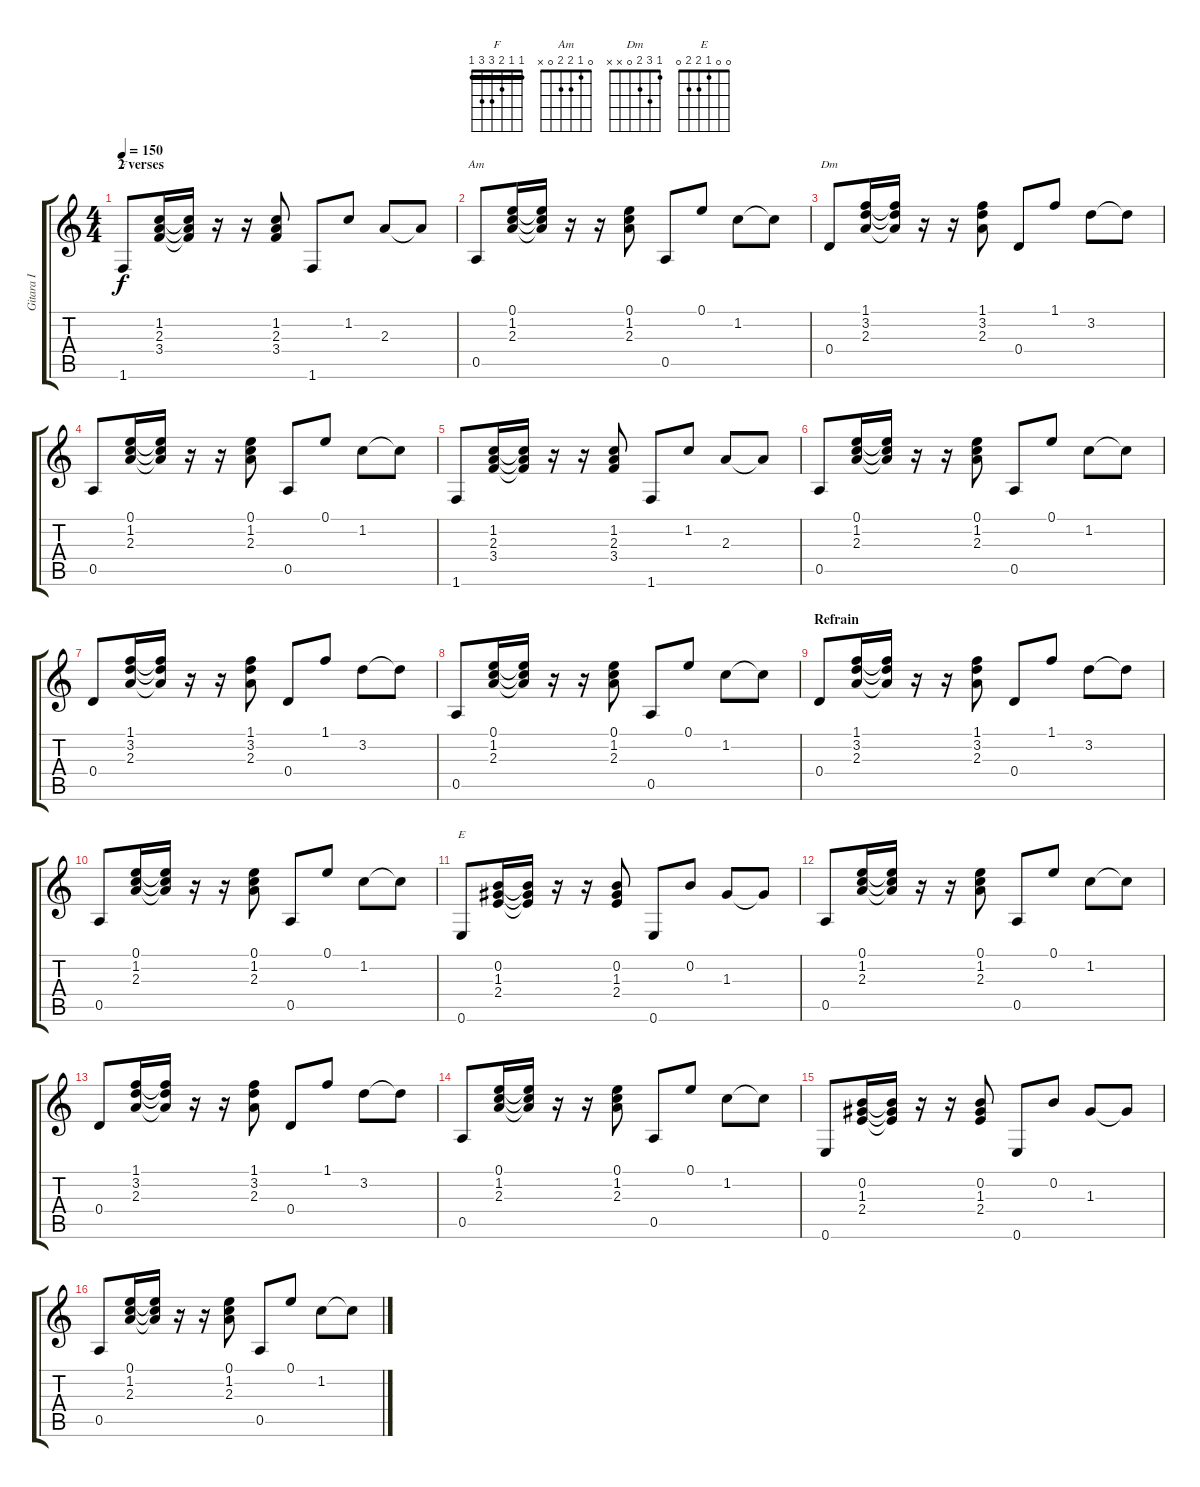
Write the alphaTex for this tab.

\track ("Gitara I" "Gitara I") {instrument acousticguitarsteel}
\staff {score tabs}
\tuning (E4 B3 G3 D3 A2 E2) {hide}
\chord ("F" 1 1 2 3 3 1) {barre 1}
\chord ("Am" 0 1 2 2 0 x)
\chord ("Dm" 1 3 2 0 x x)
\chord ("E" 0 0 1 2 2 0)
\ts (4 4)
\section ("" "2 verses")
\tempo 150
\clef g2
\ks c
1.6.8{ch "F" dy f} (1.2 2.3 3.4).16 (1.2{t} 2.3{t} 3.4{t}).16 r.16 r.16 (1.2 2.3 3.4).8 1.6.8 1.2.8 2.3.8 2.3{t}.8 |
0.5.8{ch "Am"} (0.1 1.2 2.3).16 (0.1{t} 1.2{t} 2.3{t}).16 r.16 r.16 (0.1 1.2 2.3).8 0.5.8 0.1.8 1.2.8 1.2{t}.8 |
0.4.8{ch "Dm"} (1.1 3.2 2.3).16 (1.1{t} 3.2{t} 2.3{t}).16 r.16 r.16 (1.1 3.2 2.3).8 0.4.8 1.1.8 3.2.8 3.2{t}.8 |
0.5.8 (0.1 1.2 2.3).16 (0.1{t} 1.2{t} 2.3{t}).16 r.16 r.16 (0.1 1.2 2.3).8 0.5.8 0.1.8 1.2.8 1.2{t}.8 |
1.6.8 (1.2 2.3 3.4).16 (1.2{t} 2.3{t} 3.4{t}).16 r.16 r.16 (1.2 2.3 3.4).8 1.6.8 1.2.8 2.3.8 2.3{t}.8 |
0.5.8 (0.1 1.2 2.3).16 (0.1{t} 1.2{t} 2.3{t}).16 r.16 r.16 (0.1 1.2 2.3).8 0.5.8 0.1.8 1.2.8 1.2{t}.8 |
0.4.8 (1.1 3.2 2.3).16 (1.1{t} 3.2{t} 2.3{t}).16 r.16 r.16 (1.1 3.2 2.3).8 0.4.8 1.1.8 3.2.8 3.2{t}.8 |
0.5.8 (0.1 1.2 2.3).16 (0.1{t} 1.2{t} 2.3{t}).16 r.16 r.16 (0.1 1.2 2.3).8 0.5.8 0.1.8 1.2.8 1.2{t}.8 |
\section ("" "Refrain")
0.4.8 (1.1 3.2 2.3).16 (1.1{t} 3.2{t} 2.3{t}).16 r.16 r.16 (1.1 3.2 2.3).8 0.4.8 1.1.8 3.2.8 3.2{t}.8 |
0.5.8 (0.1 1.2 2.3).16 (0.1{t} 1.2{t} 2.3{t}).16 r.16 r.16 (0.1 1.2 2.3).8 0.5.8 0.1.8 1.2.8 1.2{t}.8 |
0.6.8{ch "E"} (0.2 1.3 2.4).16 (0.2{t} 1.3{t} 2.4{t}).16 r.16 r.16 (0.2 1.3 2.4).8 0.6.8 0.2.8 1.3.8 1.3{t}.8 |
0.5.8 (0.1 1.2 2.3).16 (0.1{t} 1.2{t} 2.3{t}).16 r.16 r.16 (0.1 1.2 2.3).8 0.5.8 0.1.8 1.2.8 1.2{t}.8 |
0.4.8 (1.1 3.2 2.3).16 (1.1{t} 3.2{t} 2.3{t}).16 r.16 r.16 (1.1 3.2 2.3).8 0.4.8 1.1.8 3.2.8 3.2{t}.8 |
0.5.8 (0.1 1.2 2.3).16 (0.1{t} 1.2{t} 2.3{t}).16 r.16 r.16 (0.1 1.2 2.3).8 0.5.8 0.1.8 1.2.8 1.2{t}.8 |
0.6.8 (0.2 1.3 2.4).16 (0.2{t} 1.3{t} 2.4{t}).16 r.16 r.16 (0.2 1.3 2.4).8 0.6.8 0.2.8 1.3.8 1.3{t}.8 |
0.5.8 (0.1 1.2 2.3).16 (0.1{t} 1.2{t} 2.3{t}).16 r.16 r.16 (0.1 1.2 2.3).8 0.5.8 0.1.8 1.2.8 1.2{t}.8
